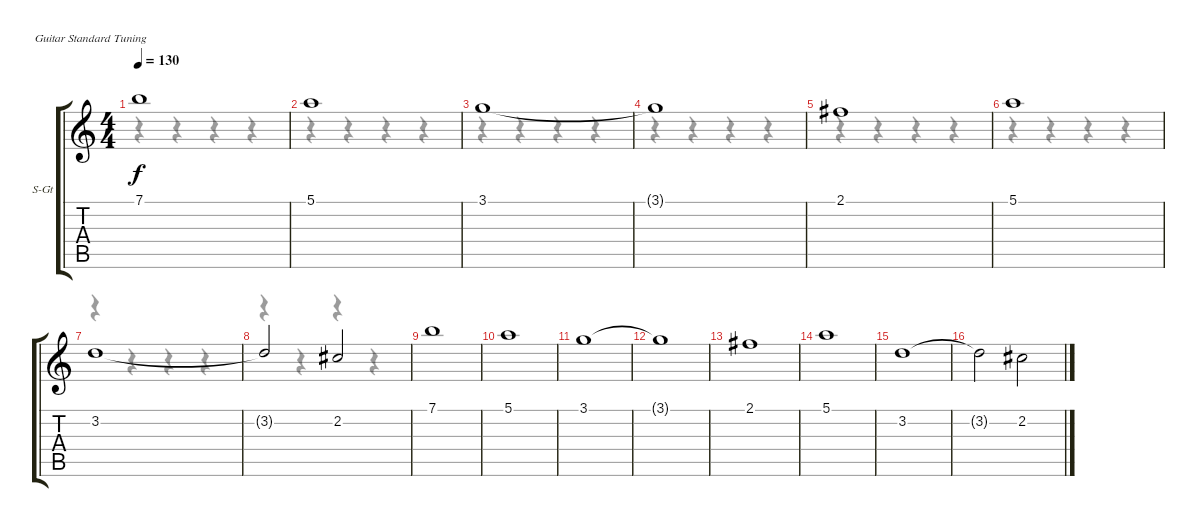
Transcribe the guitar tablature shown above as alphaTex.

\bracketExtendMode groupsimilarinstruments
\firstSystemTrackNameOrientation horizontal
\otherSystemsTrackNameOrientation horizontal
\track ("Synth" "S-Gt") {instrument synthstrings1}
\staff {score tabs}
\tuning (E4 B3 G3 D3 A2 E2)
\displaytranspose 12
\voice
\ts (4 4)
\tempo 130
\clef g2
\ks c
7.1.1{dy f} |
5.1.1 |
3.1.1 |
3.1{t}.1 |
2.1.1 |
5.1.1 |
3.2.1 |
3.2{t}.2 2.2.2 |
7.1.1 |
5.1.1 |
3.1.1 |
3.1{t}.1 |
2.1.1 |
5.1.1 |
3.2.1 |
3.2{t}.2 2.2.2
\voice
\clef g2
\ottava regular
\simile none
\ks c
r.4{dy mf} r.4 r.4 r.4 |
r.4 r.4 r.4 r.4 |
r.4 r.4 r.4 r.4 |
r.4 r.4 r.4 r.4 |
r.4 r.4 r.4 r.4 |
r.4 r.4 r.4 r.4 |
r.4 r.4 r.4 r.4 |
r.4 r.4 r.4 r.4 |
|
|
|
|
|
|
|
